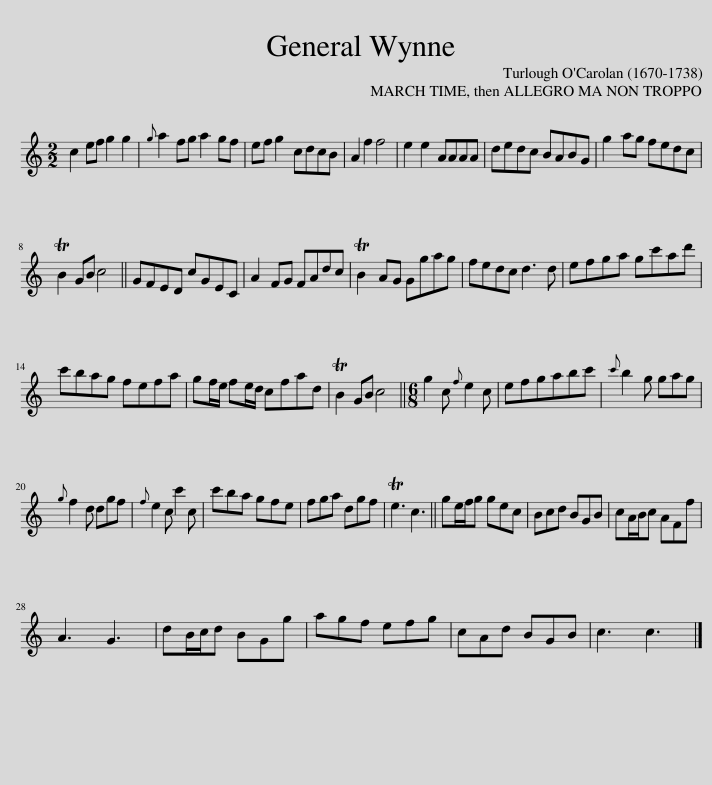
X:1
L:1/8
M:2/2
I:linebreak $
K:C
V:1 treble
V:1
 c2 ef g2 g2 |{g} a2 fg a2 gf | ef g2 cdcB | A2 f2 f4 | e2 e2 AAAA | %5
 dedc BABG | g2 ag fedc |$ TB2 GB c4 || GFED cGEC | A2 FG FAdc | %10
 TB2 AG Ggag | fedc d3 d | efga gc'ad' |$ c'bag fefa | gf/e/ fe/d/ cfad | %15
 TB2 GB c4 ||[M:6/8] g2 c{f} e2 c | efgabc' |{c'} b2 g gag |${g} f2 d dgf | %20
{f} e2 c c'2 c | c'ba gfe | fga dgf | Te3 c3 || ge/f/g gec | %25
 Bcd BGB | cA/B/c AFf |$ A3 G3 | dB/c/d BGg | agf efg | %30
 cAd BGB | c3 c3 |] %32
